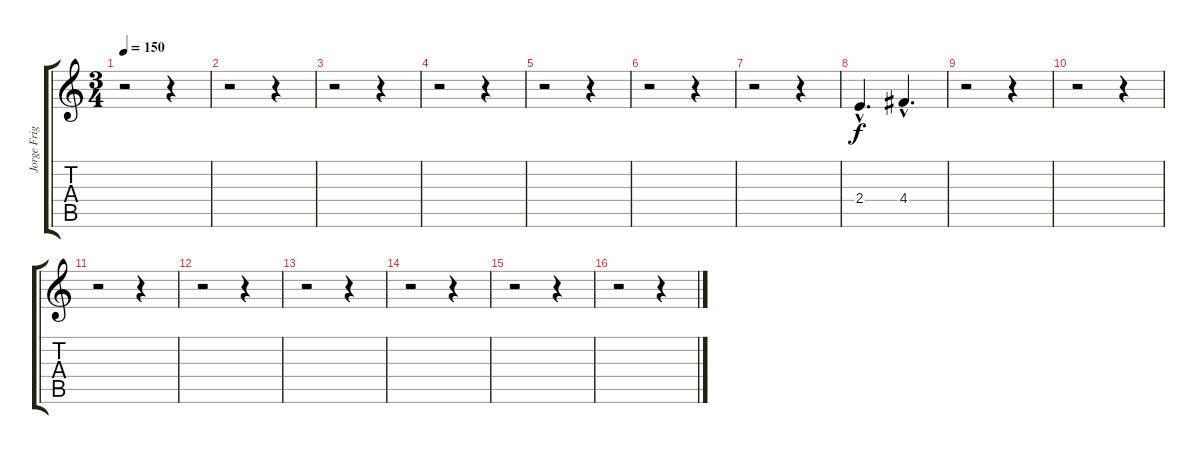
\track ("Jorge Frigerio Arreglos" "Jorge Frig") {instrument distortionguitar}
\staff {score tabs}
\tuning (E4 B3 G3 D3 A2 E2) {hide}
\ts (3 4)
\tempo 150
\clef g2
\ks c
r.2{dy f} r.4 |
r.2 r.4 |
r.2 r.4 |
r.2 r.4 |
r.2 r.4 |
r.2 r.4 |
r.2 r.4 |
2.4{hac}.4{d} 4.4{hac}.4{d} |
r.2 r.4 |
r.2 r.4 |
r.2 r.4 |
r.2 r.4 |
r.2 r.4 |
r.2 r.4 |
r.2 r.4 |
r.2 r.4
